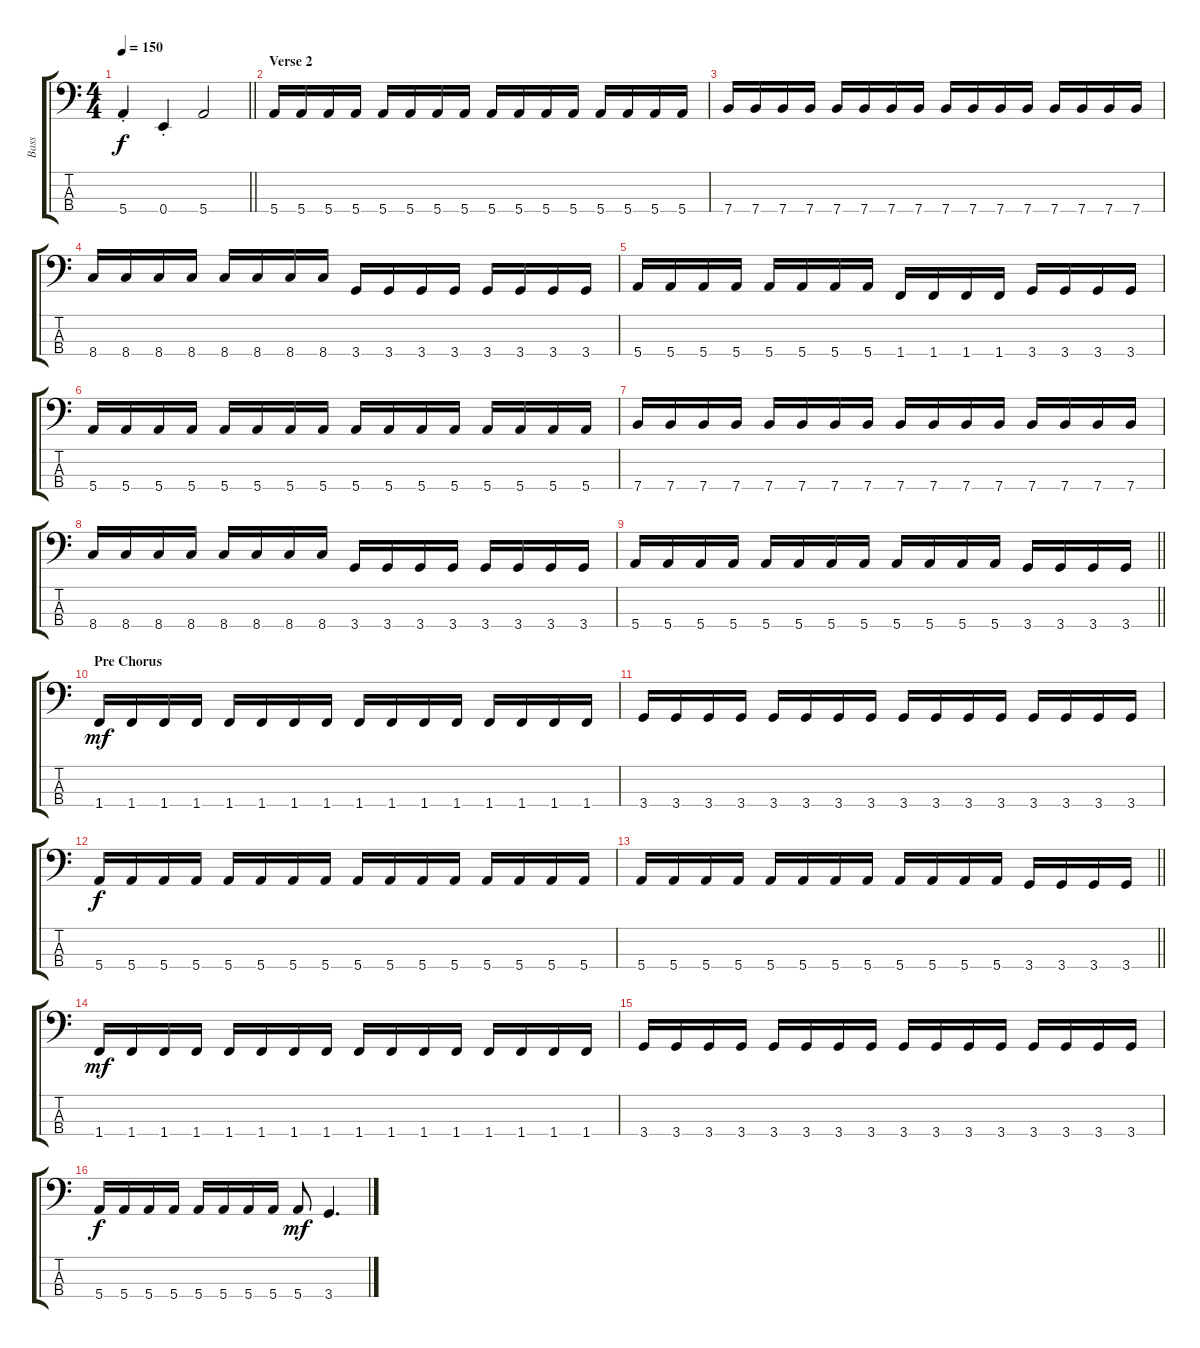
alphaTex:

\track ("Bass" "Bass") {instrument electricbassfinger}
\staff {score tabs}
\tuning (G2 D2 A1 E1) {hide}
\ts (4 4)
\tempo 150
\clef f4
\barLineRight lightlight
\ks c
5.4{st}.4{dy f} 0.4{st}.4 5.4.2 |
\section ("" "Verse 2")
5.4.16 5.4.16 5.4.16 5.4.16 5.4.16 5.4.16 5.4.16 5.4.16 5.4.16 5.4.16 5.4.16 5.4.16 5.4.16 5.4.16 5.4.16 5.4.16 |
7.4.16 7.4.16 7.4.16 7.4.16 7.4.16 7.4.16 7.4.16 7.4.16 7.4.16 7.4.16 7.4.16 7.4.16 7.4.16 7.4.16 7.4.16 7.4.16 |
8.4.16 8.4.16 8.4.16 8.4.16 8.4.16 8.4.16 8.4.16 8.4.16 3.4.16 3.4.16 3.4.16 3.4.16 3.4.16 3.4.16 3.4.16 3.4.16 |
5.4.16 5.4.16 5.4.16 5.4.16 5.4.16 5.4.16 5.4.16 5.4.16 1.4.16 1.4.16 1.4.16 1.4.16 3.4.16 3.4.16 3.4.16 3.4.16 |
5.4.16 5.4.16 5.4.16 5.4.16 5.4.16 5.4.16 5.4.16 5.4.16 5.4.16 5.4.16 5.4.16 5.4.16 5.4.16 5.4.16 5.4.16 5.4.16 |
7.4.16 7.4.16 7.4.16 7.4.16 7.4.16 7.4.16 7.4.16 7.4.16 7.4.16 7.4.16 7.4.16 7.4.16 7.4.16 7.4.16 7.4.16 7.4.16 |
8.4.16 8.4.16 8.4.16 8.4.16 8.4.16 8.4.16 8.4.16 8.4.16 3.4.16 3.4.16 3.4.16 3.4.16 3.4.16 3.4.16 3.4.16 3.4.16 |
\barLineRight lightlight
5.4.16 5.4.16 5.4.16 5.4.16 5.4.16 5.4.16 5.4.16 5.4.16 5.4.16 5.4.16 5.4.16 5.4.16 3.4.16 3.4.16 3.4.16 3.4.16 |
\section ("" "Pre Chorus")
1.4.16{dy mf} 1.4.16 1.4.16 1.4.16 1.4.16 1.4.16 1.4.16 1.4.16 1.4.16 1.4.16 1.4.16 1.4.16 1.4.16 1.4.16 1.4.16 1.4.16 |
3.4.16 3.4.16 3.4.16 3.4.16 3.4.16 3.4.16 3.4.16 3.4.16 3.4.16 3.4.16 3.4.16 3.4.16 3.4.16 3.4.16 3.4.16 3.4.16 |
5.4.16{dy f} 5.4.16 5.4.16 5.4.16 5.4.16 5.4.16 5.4.16 5.4.16 5.4.16 5.4.16 5.4.16 5.4.16 5.4.16 5.4.16 5.4.16 5.4.16 |
\barLineRight lightlight
5.4.16 5.4.16 5.4.16 5.4.16 5.4.16 5.4.16 5.4.16 5.4.16 5.4.16 5.4.16 5.4.16 5.4.16 3.4.16 3.4.16 3.4.16 3.4.16 |
1.4.16{dy mf} 1.4.16 1.4.16 1.4.16 1.4.16 1.4.16 1.4.16 1.4.16 1.4.16 1.4.16 1.4.16 1.4.16 1.4.16 1.4.16 1.4.16 1.4.16 |
3.4.16 3.4.16 3.4.16 3.4.16 3.4.16 3.4.16 3.4.16 3.4.16 3.4.16 3.4.16 3.4.16 3.4.16 3.4.16 3.4.16 3.4.16 3.4.16 |
5.4.16{dy f} 5.4.16 5.4.16 5.4.16 5.4.16 5.4.16 5.4.16 5.4.16 5.4.8{dy mf} 3.4.4{d}
